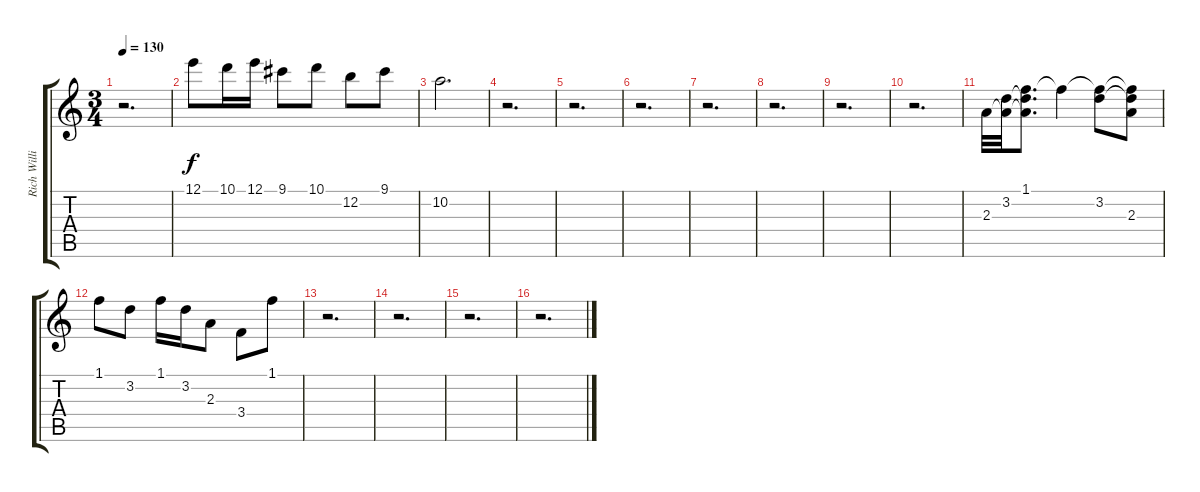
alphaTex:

\track ("Rich Williams (Guitar)" "Rich Willi") {instrument electricguitarjazz}
\staff {score tabs}
\tuning (E4 B3 G3 D3 A2 E2) {hide}
\ts (3 4)
\tempo 130
\clef g2
\ks c
r.2{d dy f} |
12.1.8 10.1.16 12.1.16 9.1.8 10.1.8 12.2.8 9.1.8 |
10.2.2{d} |
r.2{d} |
r.2{d} |
r.2{d} |
r.2{d} |
r.2{d} |
r.2{d} |
r.2{d} |
2.3.32 (3.2 2.3{t}).32 (1.1 3.2{t} 2.3{t}).8{d} 1.1{t}.4 (1.1{t} 3.2).8 (1.1{t} 3.2{t} 2.3).8 |
1.1.8 3.2.8 1.1.16 3.2.16 2.3.8 3.4.8 1.1.8 |
r.2{d} |
r.2{d} |
r.2{d} |
r.2{d}
